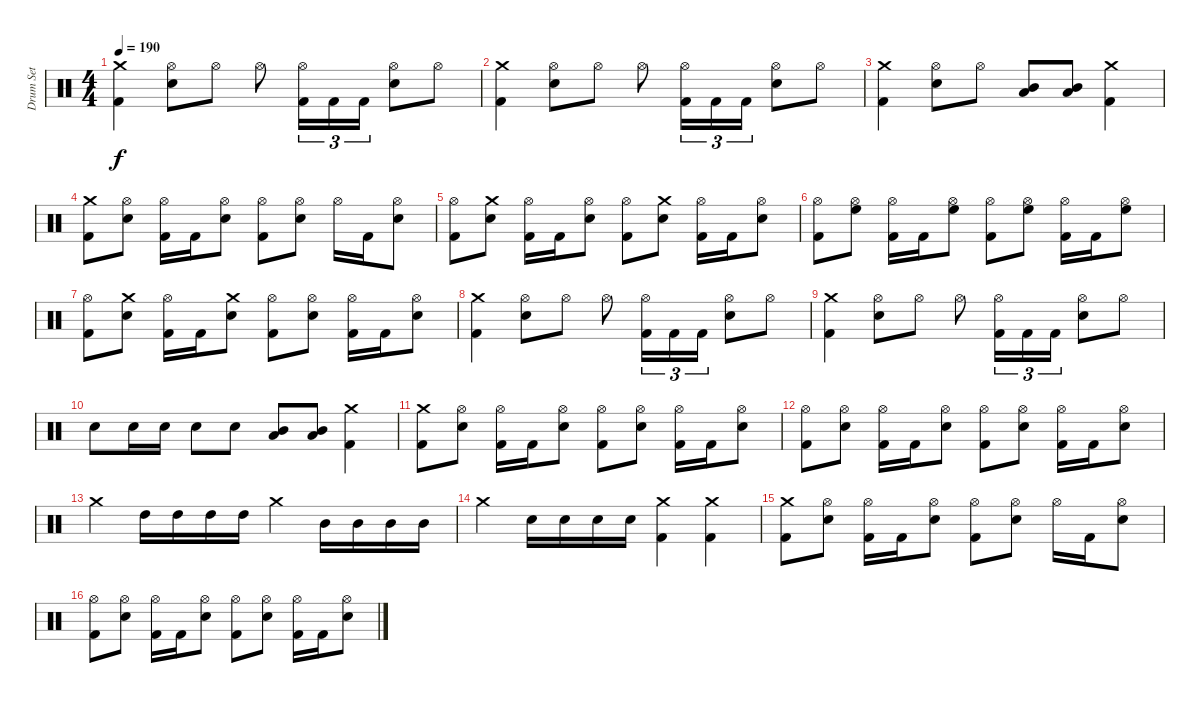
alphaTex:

\track ("Drum Set" "Drum Set") {instrument percussion}
\staff {score}
\articulation defaults
\ts (4 4)
\tempo 190
\clef neutral
\ks c
("Crash medium (hit)" "Kick (hit) 2").4{dy f} ("Hi-Hat (open)" "Snare (hit) 2").8 "Hi-Hat (open)".8 "Hi-Hat (open)".8 ("Hi-Hat (open)" "Kick (hit) 2").16{tu (3 2)} "Kick (hit) 2".16{tu (3 2)} "Kick (hit) 2".16{tu (3 2)} ("Hi-Hat (open)" "Snare (hit) 2").8 "Hi-Hat (open)".8 |
("Crash medium (hit)" "Kick (hit) 2").4 ("Hi-Hat (open)" "Snare (hit) 2").8 "Hi-Hat (open)".8 "Hi-Hat (open)".8 ("Hi-Hat (open)" "Kick (hit) 2").16{tu (3 2)} "Kick (hit) 2".16{tu (3 2)} "Kick (hit) 2".16{tu (3 2)} ("Hi-Hat (open)" "Snare (hit) 2").8 "Hi-Hat (open)".8 |
("Crash medium (hit)" "Kick (hit) 2").4 ("Hi-Hat (open)" "Snare (hit) 2").8 "Hi-Hat (open)".8 ("Low Tom (hit)" "Mid Tom (hit)").8 ("Low Tom (hit)" "Mid Tom (hit)").8 ("Crash medium (hit)" "Kick (hit) 2").4 |
("Crash medium (hit)" "Kick (hit) 2").8 ("Hi-Hat (open)" "Snare (hit) 2").8 ("Hi-Hat (open)" "Kick (hit) 2").16 "Kick (hit) 2".16 ("Hi-Hat (open)" "Snare (hit) 2").8 ("Hi-Hat (open)" "Kick (hit) 2").8 ("Hi-Hat (open)" "Snare (hit) 2").8 "Hi-Hat (open)".16 "Kick (hit) 2".16 ("Hi-Hat (open)" "Snare (hit) 2").8 |
("Hi-Hat (open)" "Kick (hit) 2").8 ("Crash medium (hit)" "Snare (hit) 2").8 ("Hi-Hat (open)" "Kick (hit) 2").16 "Kick (hit) 2".16 ("Hi-Hat (open)" "Snare (hit) 2").8 ("Hi-Hat (open)" "Kick (hit) 2").8 ("Crash medium (hit)" "Snare (hit) 2").8 ("Hi-Hat (open)" "Kick (hit) 2").16 "Kick (hit) 2".16 ("Hi-Hat (open)" "Snare (hit) 2").8 |
("Hi-Hat (open)" "Kick (hit) 2").8 ("Hi-Hat (open)" "High Floor Tom (hit)").8 ("Hi-Hat (open)" "Kick (hit) 2").16 "Kick (hit) 2".16 ("Hi-Hat (open)" "High Floor Tom (hit)").8 ("Hi-Hat (open)" "Kick (hit) 2").8 ("Hi-Hat (open)" "High Floor Tom (hit)").8 ("Hi-Hat (open)" "Kick (hit) 2").16 "Kick (hit) 2".16 ("Hi-Hat (open)" "High Floor Tom (hit)").8 |
("Hi-Hat (open)" "Kick (hit) 2").8 ("Crash medium (hit)" "Snare (hit) 2").8 ("Hi-Hat (open)" "Kick (hit) 2").16 "Kick (hit) 2".16 ("Crash medium (hit)" "Snare (hit) 2").8 ("Hi-Hat (open)" "Kick (hit) 2").8 ("Hi-Hat (open)" "Snare (hit) 2").8 ("Hi-Hat (open)" "Kick (hit) 2").16 "Kick (hit) 2".16 ("Hi-Hat (open)" "Snare (hit) 2").8 |
("Crash medium (hit)" "Kick (hit) 2").4 ("Hi-Hat (open)" "Snare (hit) 2").8 "Hi-Hat (open)".8 "Hi-Hat (open)".8 ("Hi-Hat (open)" "Kick (hit) 2").16{tu (3 2)} "Kick (hit) 2".16{tu (3 2)} "Kick (hit) 2".16{tu (3 2)} ("Hi-Hat (open)" "Snare (hit) 2").8 "Hi-Hat (open)".8 |
("Crash medium (hit)" "Kick (hit) 2").4 ("Hi-Hat (open)" "Snare (hit) 2").8 "Hi-Hat (open)".8 "Hi-Hat (open)".8 ("Hi-Hat (open)" "Kick (hit) 2").16{tu (3 2)} "Kick (hit) 2".16{tu (3 2)} "Kick (hit) 2".16{tu (3 2)} ("Hi-Hat (open)" "Snare (hit) 2").8 "Hi-Hat (open)".8 |
"Snare (hit) 2".8 "Snare (hit) 2".16 "Snare (hit) 2".16 "Snare (hit) 2".8 "Snare (hit) 2".8 ("Mid Tom (hit)" "Low Tom (hit)").8 ("Mid Tom (hit)" "Low Tom (hit)").8 ("Crash medium (hit)" "Kick (hit) 2").4 |
("Crash medium (hit)" "Kick (hit) 2").8 ("Hi-Hat (open)" "Snare (hit) 2").8 ("Hi-Hat (open)" "Kick (hit) 2").16 "Kick (hit) 2".16 ("Hi-Hat (open)" "Snare (hit) 2").8 ("Hi-Hat (open)" "Kick (hit) 2").8 ("Hi-Hat (open)" "Snare (hit) 2").8 ("Hi-Hat (open)" "Kick (hit) 2").16 "Kick (hit) 2".16 ("Hi-Hat (open)" "Snare (hit) 2").8 |
("Hi-Hat (open)" "Kick (hit) 2").8 ("Hi-Hat (open)" "Snare (hit) 2").8 ("Hi-Hat (open)" "Kick (hit) 2").16 "Kick (hit) 2".16 ("Hi-Hat (open)" "Snare (hit) 2").8 ("Hi-Hat (open)" "Kick (hit) 2").8 ("Hi-Hat (open)" "Snare (hit) 2").8 ("Hi-Hat (open)" "Kick (hit) 2").16 "Kick (hit) 2".16 ("Hi-Hat (open)" "Snare (hit) 2").8 |
"Crash medium (hit)".4 "High Tom (hit)".16 "High Tom (hit)".16 "High Tom (hit)".16 "High Tom (hit)".16 "Crash medium (hit)".4 "Mid Tom (hit)".16 "Mid Tom (hit)".16 "Mid Tom (hit)".16 "Mid Tom (hit)".16 |
"Crash medium (hit)".4 "Snare (hit) 2".16 "Snare (hit) 2".16 "Snare (hit) 2".16 "Snare (hit) 2".16 ("Crash medium (hit)" "Kick (hit) 2").4 ("Crash medium (hit)" "Kick (hit) 2").4 |
("Crash medium (hit)" "Kick (hit) 2").8 ("Hi-Hat (open)" "Snare (hit) 2").8 ("Hi-Hat (open)" "Kick (hit) 2").16 "Kick (hit) 2".16 ("Hi-Hat (open)" "Snare (hit) 2").8 ("Hi-Hat (open)" "Kick (hit) 2").8 ("Hi-Hat (open)" "Snare (hit) 2").8 "Hi-Hat (open)".16 "Kick (hit) 2".16 ("Hi-Hat (open)" "Snare (hit) 2").8 |
("Hi-Hat (open)" "Kick (hit) 2").8 ("Hi-Hat (open)" "Snare (hit) 2").8 ("Hi-Hat (open)" "Kick (hit) 2").16 "Kick (hit) 2".16 ("Hi-Hat (open)" "Snare (hit) 2").8 ("Hi-Hat (open)" "Kick (hit) 2").8 ("Hi-Hat (open)" "Snare (hit) 2").8 ("Hi-Hat (open)" "Kick (hit) 2").16 "Kick (hit) 2".16 ("Hi-Hat (open)" "Snare (hit) 2").8
